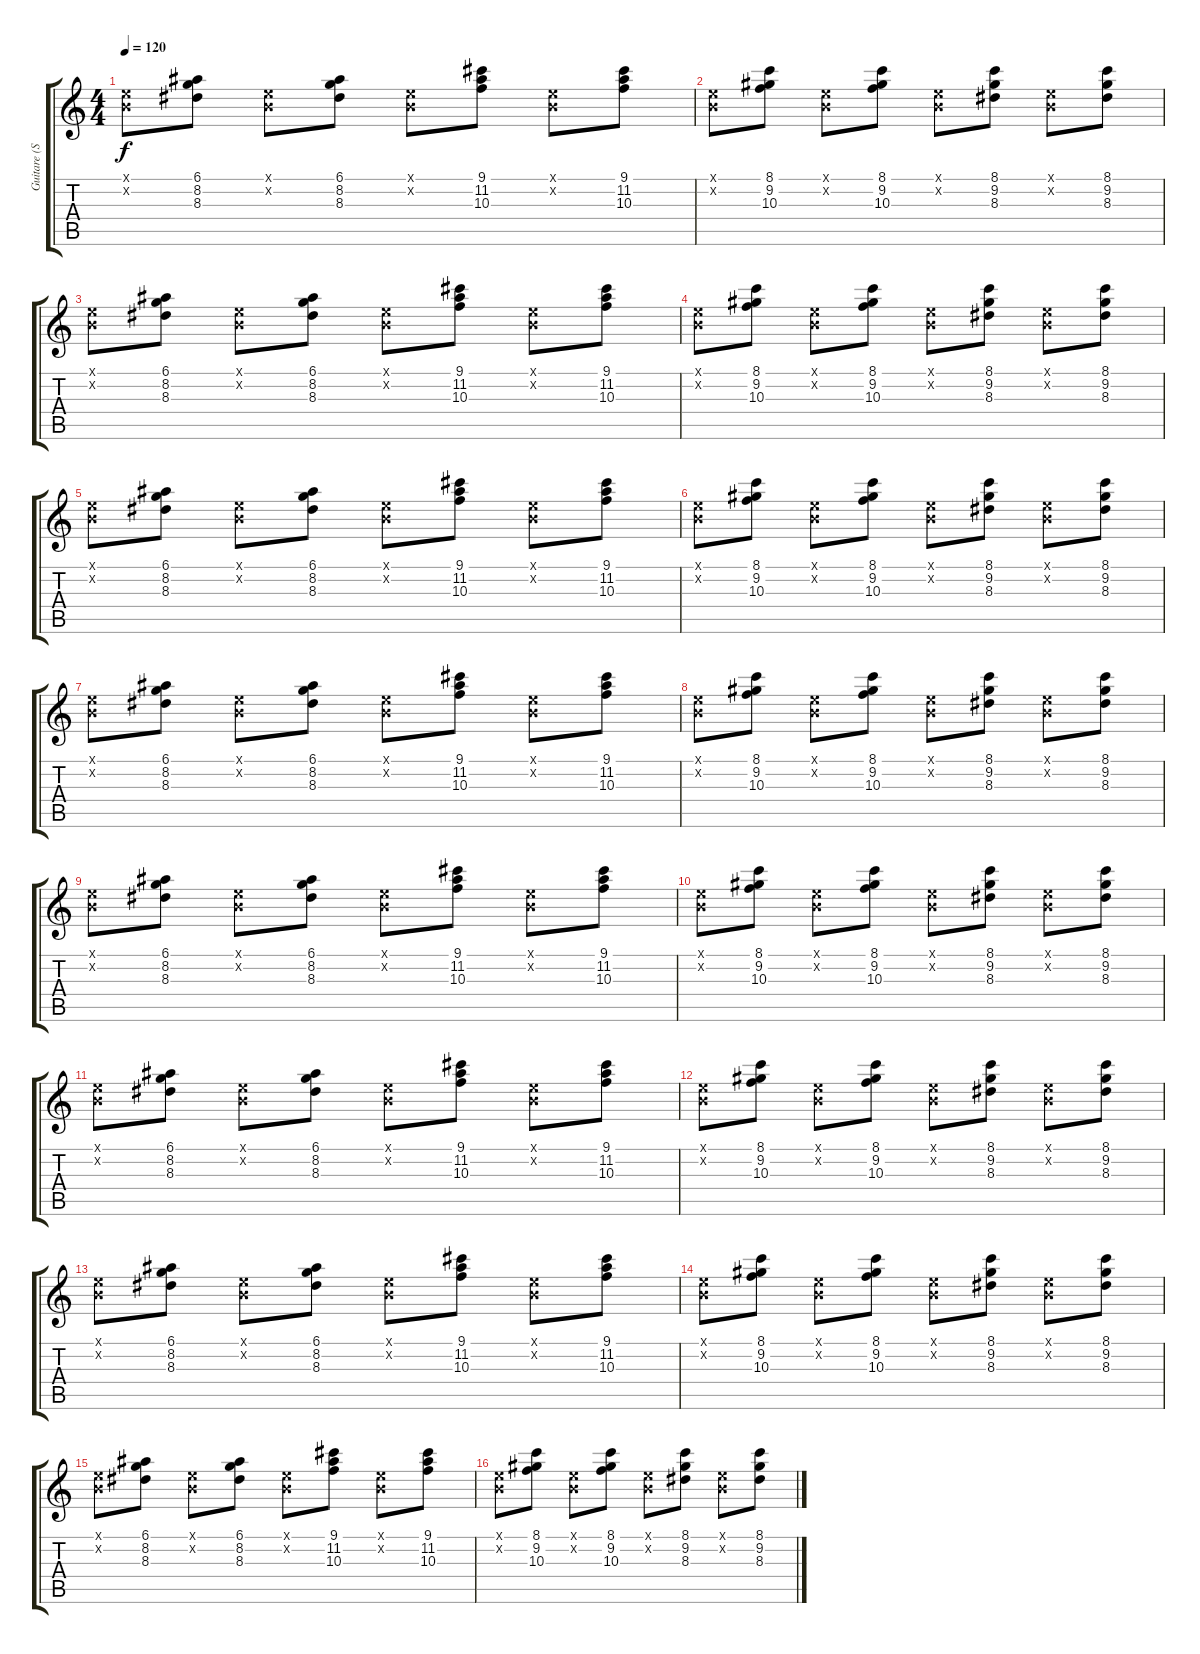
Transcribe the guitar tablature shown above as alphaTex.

\track ("Guitare (Son Clair)" "Guitare (S") {instrument acousticguitarsteel}
\staff {score tabs}
\tuning (E4 B3 G3 D3 A2 E2) {hide}
\ts (4 4)
\tempo 120
\clef g2
\ks c
(0.1{x} 0.2{x}).8{dy f} (6.1 8.2 8.3).8 (0.1{x} 0.2{x}).8 (6.1 8.2 8.3).8 (0.1{x} 0.2{x}).8 (9.1 11.2 10.3).8 (0.1{x} 0.2{x}).8 (9.1 11.2 10.3).8 |
(0.1{x} 0.2{x}).8 (8.1 9.2 10.3).8 (0.1{x} 0.2{x}).8 (8.1 9.2 10.3).8 (0.1{x} 0.2{x}).8 (8.1 9.2 8.3).8 (0.1{x} 0.2{x}).8 (8.1 9.2 8.3).8 |
(0.1{x} 0.2{x}).8 (6.1 8.2 8.3).8 (0.1{x} 0.2{x}).8 (6.1 8.2 8.3).8 (0.1{x} 0.2{x}).8 (9.1 11.2 10.3).8 (0.1{x} 0.2{x}).8 (9.1 11.2 10.3).8 |
(0.1{x} 0.2{x}).8 (8.1 9.2 10.3).8 (0.1{x} 0.2{x}).8 (8.1 9.2 10.3).8 (0.1{x} 0.2{x}).8 (8.1 9.2 8.3).8 (0.1{x} 0.2{x}).8 (8.1 9.2 8.3).8 |
(0.1{x} 0.2{x}).8 (6.1 8.2 8.3).8 (0.1{x} 0.2{x}).8 (6.1 8.2 8.3).8 (0.1{x} 0.2{x}).8 (9.1 11.2 10.3).8 (0.1{x} 0.2{x}).8 (9.1 11.2 10.3).8 |
(0.1{x} 0.2{x}).8 (8.1 9.2 10.3).8 (0.1{x} 0.2{x}).8 (8.1 9.2 10.3).8 (0.1{x} 0.2{x}).8 (8.1 9.2 8.3).8 (0.1{x} 0.2{x}).8 (8.1 9.2 8.3).8 |
(0.1{x} 0.2{x}).8 (6.1 8.2 8.3).8 (0.1{x} 0.2{x}).8 (6.1 8.2 8.3).8 (0.1{x} 0.2{x}).8 (9.1 11.2 10.3).8 (0.1{x} 0.2{x}).8 (9.1 11.2 10.3).8 |
(0.1{x} 0.2{x}).8 (8.1 9.2 10.3).8 (0.1{x} 0.2{x}).8 (8.1 9.2 10.3).8 (0.1{x} 0.2{x}).8 (8.1 9.2 8.3).8 (0.1{x} 0.2{x}).8 (8.1 9.2 8.3).8 |
(0.1{x} 0.2{x}).8 (6.1 8.2 8.3).8 (0.1{x} 0.2{x}).8 (6.1 8.2 8.3).8 (0.1{x} 0.2{x}).8 (9.1 11.2 10.3).8 (0.1{x} 0.2{x}).8 (9.1 11.2 10.3).8 |
(0.1{x} 0.2{x}).8 (8.1 9.2 10.3).8 (0.1{x} 0.2{x}).8 (8.1 9.2 10.3).8 (0.1{x} 0.2{x}).8 (8.1 9.2 8.3).8 (0.1{x} 0.2{x}).8 (8.1 9.2 8.3).8 |
(0.1{x} 0.2{x}).8 (6.1 8.2 8.3).8 (0.1{x} 0.2{x}).8 (6.1 8.2 8.3).8 (0.1{x} 0.2{x}).8 (9.1 11.2 10.3).8 (0.1{x} 0.2{x}).8 (9.1 11.2 10.3).8 |
(0.1{x} 0.2{x}).8 (8.1 9.2 10.3).8 (0.1{x} 0.2{x}).8 (8.1 9.2 10.3).8 (0.1{x} 0.2{x}).8 (8.1 9.2 8.3).8 (0.1{x} 0.2{x}).8 (8.1 9.2 8.3).8 |
(0.1{x} 0.2{x}).8 (6.1 8.2 8.3).8 (0.1{x} 0.2{x}).8 (6.1 8.2 8.3).8 (0.1{x} 0.2{x}).8 (9.1 11.2 10.3).8 (0.1{x} 0.2{x}).8 (9.1 11.2 10.3).8 |
(0.1{x} 0.2{x}).8 (8.1 9.2 10.3).8 (0.1{x} 0.2{x}).8 (8.1 9.2 10.3).8 (0.1{x} 0.2{x}).8 (8.1 9.2 8.3).8 (0.1{x} 0.2{x}).8 (8.1 9.2 8.3).8 |
(0.1{x} 0.2{x}).8 (6.1 8.2 8.3).8 (0.1{x} 0.2{x}).8 (6.1 8.2 8.3).8 (0.1{x} 0.2{x}).8 (9.1 11.2 10.3).8 (0.1{x} 0.2{x}).8 (9.1 11.2 10.3).8 |
(0.1{x} 0.2{x}).8 (8.1 9.2 10.3).8 (0.1{x} 0.2{x}).8 (8.1 9.2 10.3).8 (0.1{x} 0.2{x}).8 (8.1 9.2 8.3).8 (0.1{x} 0.2{x}).8 (8.1 9.2 8.3).8
